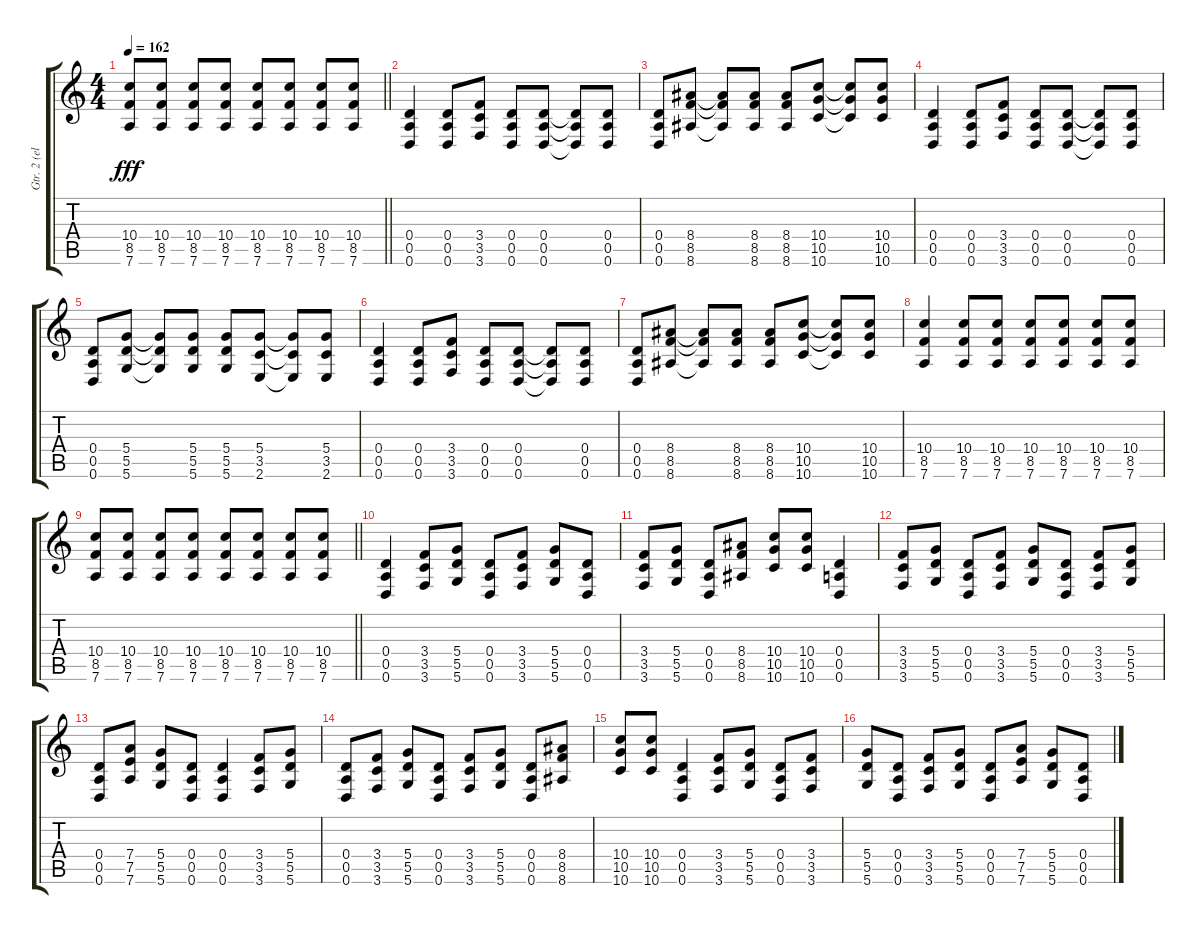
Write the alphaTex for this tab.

\track ("Gtr. 2 (elec. w/dist.)" "Gtr. 2 (el") {instrument distortionguitar}
\staff {score tabs}
\tuning (E4 B3 G3 D3 A2 D2) {hide}
\ts (4 4)
\tempo 162
\clef g2
\barLineRight lightlight
\ks c
(10.4 8.5 7.6).8{dy fff} (10.4 8.5 7.6).8 (10.4 8.5 7.6).8 (10.4 8.5 7.6).8 (10.4 8.5 7.6).8 (10.4 8.5 7.6).8 (10.4 8.5 7.6).8 (10.4 8.5 7.6).8 |
(0.4 0.5 0.6).4 (0.4 0.5 0.6).8 (3.4 3.5 3.6).8 (0.4 0.5 0.6).8 (0.4 0.5 0.6).8 (0.4{t} 0.5{t} 0.6{t}).8 (0.4 0.5 0.6).8 |
(0.4 0.5 0.6).8 (8.4 8.5 8.6).8 (8.4{t} 8.5{t} 8.6{t}).8 (8.4 8.5 8.6).8 (8.4 8.5 8.6).8 (10.4 10.5 10.6).8 (10.4{t} 10.5{t} 10.6{t}).8 (10.4 10.5 10.6).8 |
(0.4 0.5 0.6).4 (0.4 0.5 0.6).8 (3.4 3.5 3.6).8 (0.4 0.5 0.6).8 (0.4 0.5 0.6).8 (0.4{t} 0.5{t} 0.6{t}).8 (0.4 0.5 0.6).8 |
(0.4 0.5 0.6).8 (5.4 5.5 5.6).8 (5.4{t} 5.5{t} 5.6{t}).8 (5.4 5.5 5.6).8 (5.4 5.5 5.6).8 (5.4 3.5 2.6).8 (5.4{t} 3.5{t} 2.6{t}).8 (5.4 3.5 2.6).8 |
(0.4 0.5 0.6).4 (0.4 0.5 0.6).8 (3.4 3.5 3.6).8 (0.4 0.5 0.6).8 (0.4 0.5 0.6).8 (0.4{t} 0.5{t} 0.6{t}).8 (0.4 0.5 0.6).8 |
(0.4 0.5 0.6).8 (8.4 8.5 8.6).8 (8.4{t} 8.5{t} 8.6{t}).8 (8.4 8.5 8.6).8 (8.4 8.5 8.6).8 (10.4 10.5 10.6).8 (10.4{t} 10.5{t} 10.6{t}).8 (10.4 10.5 10.6).8 |
(10.4 8.5 7.6).4 (10.4 8.5 7.6).8 (10.4 8.5 7.6).8 (10.4 8.5 7.6).8 (10.4 8.5 7.6).8 (10.4 8.5 7.6).8 (10.4 8.5 7.6).8 |
\barLineRight lightlight
(10.4 8.5 7.6).8 (10.4 8.5 7.6).8 (10.4 8.5 7.6).8 (10.4 8.5 7.6).8 (10.4 8.5 7.6).8 (10.4 8.5 7.6).8 (10.4 8.5 7.6).8 (10.4 8.5 7.6).8 |
(0.4 0.5 0.6).4 (3.4 3.5 3.6).8 (5.4 5.5 5.6).8 (0.4 0.5 0.6).8 (3.4 3.5 3.6).8 (5.4 5.5 5.6).8 (0.4 0.5 0.6).8 |
(3.4 3.5 3.6).8 (5.4 5.5 5.6).8 (0.4 0.5 0.6).8 (8.4 8.5 8.6).8 (10.4 10.5 10.6).8 (10.4 10.5 10.6).8 (0.4 0.5 0.6).4 |
(3.4 3.5 3.6).8 (5.4 5.5 5.6).8 (0.4 0.5 0.6).8 (3.4 3.5 3.6).8 (5.4 5.5 5.6).8 (0.4 0.5 0.6).8 (3.4 3.5 3.6).8 (5.4 5.5 5.6).8 |
(0.4 0.5 0.6).8 (7.4 7.5 7.6).8 (5.4 5.5 5.6).8 (0.4 0.5 0.6).8 (0.4 0.5 0.6).4 (3.4 3.5 3.6).8 (5.4 5.5 5.6).8 |
(0.4 0.5 0.6).8 (3.4 3.5 3.6).8 (5.4 5.5 5.6).8 (0.4 0.5 0.6).8 (3.4 3.5 3.6).8 (5.4 5.5 5.6).8 (0.4 0.5 0.6).8 (8.4 8.5 8.6).8 |
(10.4 10.5 10.6).8 (10.4 10.5 10.6).8 (0.4 0.5 0.6).4 (3.4 3.5 3.6).8 (5.4 5.5 5.6).8 (0.4 0.5 0.6).8 (3.4 3.5 3.6).8 |
(5.4 5.5 5.6).8 (0.4 0.5 0.6).8 (3.4 3.5 3.6).8 (5.4 5.5 5.6).8 (0.4 0.5 0.6).8 (7.4 7.5 7.6).8 (5.4 5.5 5.6).8 (0.4 0.5 0.6).8
